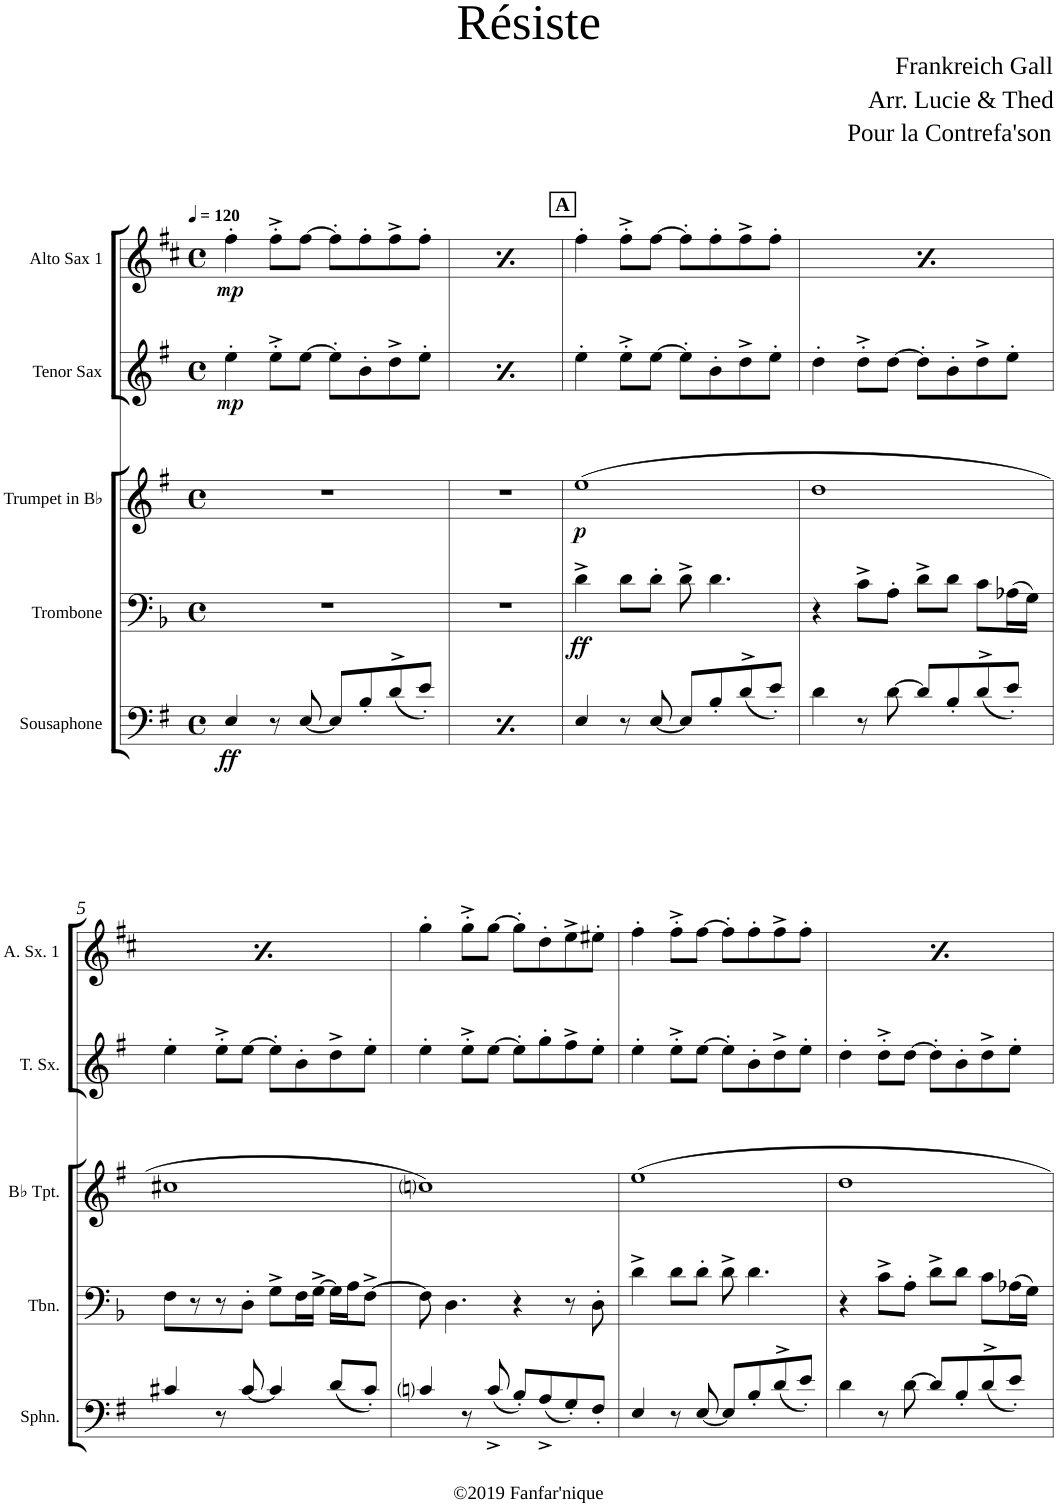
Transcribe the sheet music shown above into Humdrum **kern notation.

**kern	**dynam	**kern	**dynam	**kern	**dynam	**kern	**dynam	**kern	**dynam
*part5	*part5	*part4	*part4	*part3	*part3	*part2	*part2	*part1	*part1
*staff5	*staff5	*staff4	*staff4	*staff3	*staff3	*staff2	*staff2	*staff1	*staff1
*I"Sousaphone	*	*I"Trombone	*	*I"Trumpet in Bb	*	*I"Tenor Sax	*	*I"Alto Sax 1	*
*I'Sphn.	*	*I'Tbn.	*	*	*	*I'T. Sx.	*	*I'A. Sx. 1	*
*clefF4	*	*clefF4	*	*clefG2	*	*clefG2	*	*clefG2	*
*Trd8c14	*	*	*	*Trd1c2	*	*Trd8c14	*	*Trd5c9	*
*k[f#]	*	*k[b-]	*	*k[f#]	*	*k[f#]	*	*k[f#c#]	*
*e:	*	*d:	*	*e:	*	*e:	*	*b:	*
*M4/4	*	*M4/4	*	*M4/4	*	*M4/4	*	*M4/4	*
*met(c)	*	*met(c)	*	*met(c)	*	*met(c)	*	*met(c)	*
=1	=1	=1	=1	=1	=1	=1	=1	=1	=1
!	!LO:DY:b	!	!	!	!	!	!LO:DY:b	!	!LO:DY:b
4E/	ff	1r	.	1r	.	4ee'>\	mp	4ff#'>\	mp
8r	.	.	.	.	.	8ee'>^>\L	.	8ff#'>^>\L	.
[8E/	.	.	.	.	.	[8ee\J	.	[8ff#\J	.
8E/L]	.	.	.	.	.	8ee'>\L]	.	8ff#'>\L]	.
8B'</	.	.	.	.	.	8b'>\	.	8ff#'>\	.
(<8d^>/	.	.	.	.	.	8dd^>\	.	8ff#^>\	.
8e'</J)	.	.	.	.	.	8ee'>\J	.	8ff#'>\J	.
=2	=2	=2	=2	=2	=2	=2	=2	=2	=2
!	!LO:DY:b	!	!	!	!	!	!LO:DY:b	!	!LO:DY:b
4E/	ff	1r	.	1r	.	4ee'>\	mp	4ff#'>\	mp
8r	.	.	.	.	.	8ee'>^>\L	.	8ff#'>^>\L	.
[8E/	.	.	.	.	.	[8ee\J	.	[8ff#\J	.
8E/L]	.	.	.	.	.	8ee'>\L]	.	8ff#'>\L]	.
8B'</	.	.	.	.	.	8b'>\	.	8ff#'>\	.
(<8d^>/	.	.	.	.	.	8dd^>\	.	8ff#^>\	.
8e'</J)	.	.	.	.	.	8ee'>\J	.	8ff#'>\J	.
=3	=3	=3	=3	=3	=3	=3	=3	=3	=3
!	!	!	!LO:DY:b	!	!LO:DY:b	!	!	!	!
4E/	.	4d^>\	ff	(>1ee	p	4ee'>\	.	4ff#'>\	.
8r	.	8d\L	.	.	.	8ee'>^>\L	.	8ff#'>^>\L	.
[8E/	.	8d'>\J	.	.	.	[8ee\J	.	[8ff#\J	.
8E/L]	.	8d^>\	.	.	.	8ee'>\L]	.	8ff#'>\L]	.
8B'</	.	4.d\	.	.	.	8b'>\	.	8ff#'>\	.
(<8d^>/	.	.	.	.	.	8dd^>\	.	8ff#^>\	.
8e'</J)	.	.	.	.	.	8ee'>\J	.	8ff#'>\J	.
=4	=4	=4	=4	=4	=4	=4	=4	=4	=4
4d\	.	4r	.	1dd	.	4dd'>\	.	4ff#'>\	.
8r	.	8c^>\L	.	.	.	8dd'>^>\L	.	8ff#'>^>\L	.
[8d\	.	8A'>\J	.	.	.	[8dd\J	.	[8ff#\J	.
8d/L]	.	8d^>\L	.	.	.	8dd'>\L]	.	8ff#'>\L]	.
8B'</	.	8d\J	.	.	.	8b'>\	.	8ff#'>\	.
(<8d^>/	.	8c\L	.	.	.	8dd^>\	.	8ff#^>\	.
8e'</J)	.	(>16A-X\L	.	.	.	8ee'>\J	.	8ff#'>\J	.
.	.	16G\JJ)	.	.	.	.	.	.	.
!!LO:LB:g=z
=5	=5	=5	=5	=5	=5	=5	=5	=5	=5
4c#X/	.	8F\L	.	1cc#X	.	4ee'>\	.	4ff#'>\	.
.	.	8r	.	.	.	.	.	.	.
8r	.	8r	.	.	.	8ee'>^>\L	.	8ff#'>^>\L	.
[8c#/	.	8D'>\J	.	.	.	[8ee\J	.	[8ff#\J	.
4c#/]	.	8G^>\L	.	.	.	8ee'>\L]	.	8ff#'>\L]	.
.	.	16F\L	.	.	.	8b'>\	.	8ff#'>\	.
.	.	[16G^>\JJ	.	.	.	.	.	.	.
(<8d/L	.	16G\LL]	.	.	.	8dd^>\	.	8ff#^>\	.
.	.	16A\J	.	.	.	.	.	.	.
8c#'</J)	.	[8F^>\J	.	.	.	8ee'>\J	.	8ff#'>\J	.
=6	=6	=6	=6	=6	=6	=6	=6	=6	=6
4cni/	.	8F\]	.	1ccni)	.	4ee'>\	.	4gg'>\	.
.	.	4.D\	.	.	.	.	.	.	.
8r	.	.	.	.	.	8ee'>^>\L	.	8gg'>^>\L	.
(<8c^</	.	.	.	.	.	[8ee\J	.	[8gg\J	.
8B'</L)	.	4r	.	.	.	8ee'>\L]	.	8gg'>\L]	.
(<8A^</	.	.	.	.	.	8gg'>\	.	8dd'>\	.
8G'</)	.	8r	.	.	.	8ff#^>\	.	8ee^>\	.
8F#'</J	.	8D'>\	.	.	.	8ee'>\J	.	8ee#X'>\J	.
=7	=7	=7	=7	=7	=7	=7	=7	=7	=7
4E/	.	4d^>\	.	1ee	.	4ee'>\	.	4ff#'>\	.
8r	.	8d\L	.	.	.	8ee'>^>\L	.	8ff#'>^>\L	.
[8E/	.	8d'>\J	.	.	.	[8ee\J	.	[8ff#\J	.
8E/L]	.	8d^>\	.	.	.	8ee'>\L]	.	8ff#'>\L]	.
8B'</	.	4.d\	.	.	.	8b'>\	.	8ff#'>\	.
(<8d^>/	.	.	.	.	.	8dd^>\	.	8ff#^>\	.
8e'</J)	.	.	.	.	.	8ee'>\J	.	8ff#'>\J	.
=8	=8	=8	=8	=8	=8	=8	=8	=8	=8
4d\	.	4r	.	1dd	.	4dd'>\	.	4ff#'>\	.
8r	.	8c^>\L	.	.	.	8dd'>^>\L	.	8ff#'>^>\L	.
[8d\	.	8A'>\J	.	.	.	[8dd\J	.	[8ff#\J	.
8d/L]	.	8d^>\L	.	.	.	8dd'>\L]	.	8ff#'>\L]	.
8B'</	.	8d\J	.	.	.	8b'>\	.	8ff#'>\	.
(<8d^>/	.	8c\L	.	.	.	8dd^>\	.	8ff#^>\	.
8e'</J)	.	(>16A-X\L	.	.	.	8ee'>\J	.	8ff#'>\J	.
.	.	16G\JJ)	.	.	.	.	.	.	.
=	=	=	=	=	=	=	=	=	=
*-	*-	*-	*-	*-	*-	*-	*-	*-	*-
